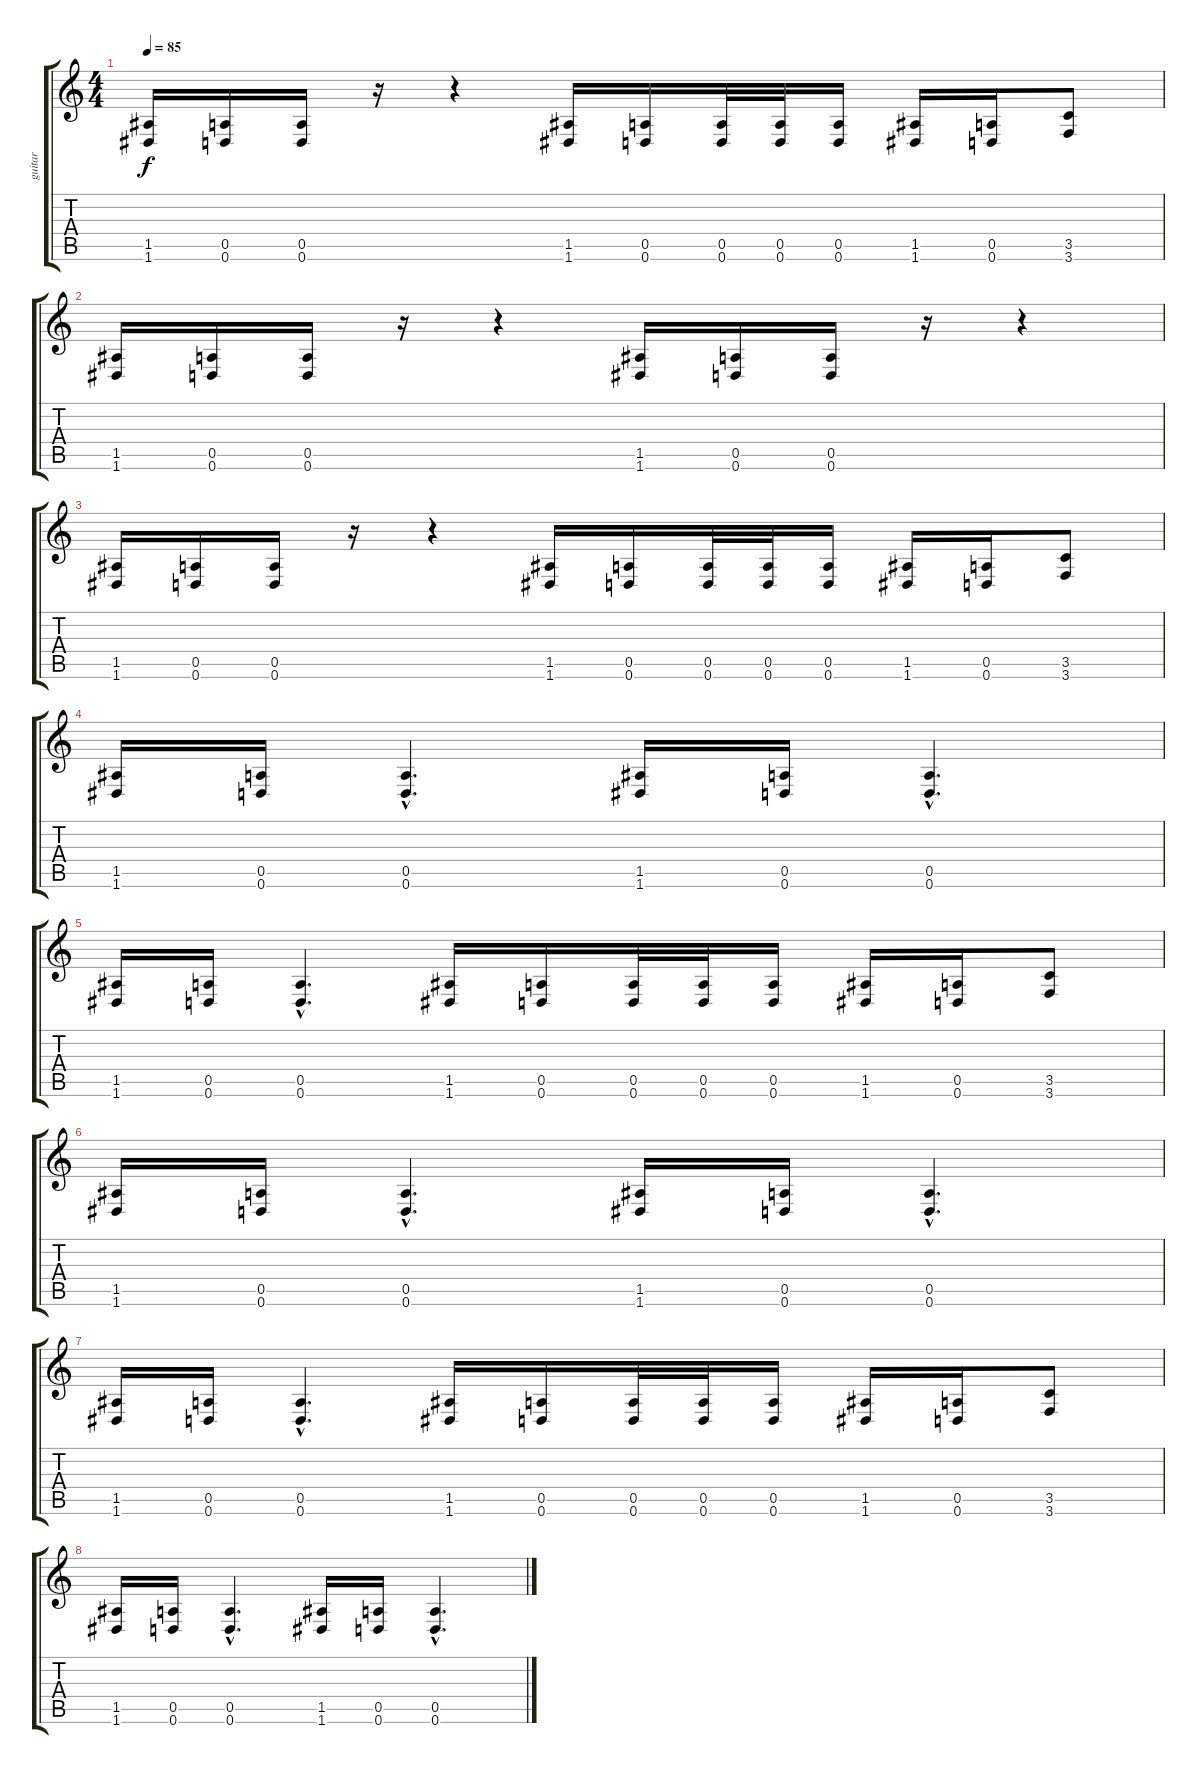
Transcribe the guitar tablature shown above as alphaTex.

\track ("guitar" "guitar") {instrument overdrivenguitar}
\staff {score tabs}
\tuning (E4 B3 G3 D3 A2 D2) {hide}
\ts (4 4)
\tempo 85
\clef g2
\ks c
(1.5 1.6).16{dy f} (0.5 0.6).16 (0.5 0.6).16 r.16 r.4 (1.5 1.6).16 (0.5 0.6).16 (0.5 0.6).32 (0.5 0.6).32 (0.5 0.6).16 (1.5 1.6).16 (0.5 0.6).16 (3.5 3.6).8 |
(1.5 1.6).16 (0.5 0.6).16 (0.5 0.6).16 r.16 r.4 (1.5 1.6).16 (0.5 0.6).16 (0.5 0.6).16 r.16 r.4 |
(1.5 1.6).16 (0.5 0.6).16 (0.5 0.6).16 r.16 r.4 (1.5 1.6).16 (0.5 0.6).16 (0.5 0.6).32 (0.5 0.6).32 (0.5 0.6).16 (1.5 1.6).16 (0.5 0.6).16 (3.5 3.6).8 |
(1.5 1.6).16 (0.5 0.6).16 (0.5{hac} 0.6{hac}).4{d} (1.5 1.6).16 (0.5 0.6).16 (0.5{hac} 0.6{hac}).4{d} |
(1.5 1.6).16 (0.5 0.6).16 (0.5{hac} 0.6{hac}).4{d} (1.5 1.6).16 (0.5 0.6).16 (0.5 0.6).32 (0.5 0.6).32 (0.5 0.6).16 (1.5 1.6).16 (0.5 0.6).16 (3.5 3.6).8 |
(1.5 1.6).16 (0.5 0.6).16 (0.5{hac} 0.6{hac}).4{d} (1.5 1.6).16 (0.5 0.6).16 (0.5{hac} 0.6{hac}).4{d} |
(1.5 1.6).16 (0.5 0.6).16 (0.5{hac} 0.6{hac}).4{d} (1.5 1.6).16 (0.5 0.6).16 (0.5 0.6).32 (0.5 0.6).32 (0.5 0.6).16 (1.5 1.6).16 (0.5 0.6).16 (3.5 3.6).8 |
(1.5 1.6).16 (0.5 0.6).16 (0.5{hac} 0.6{hac}).4{d} (1.5 1.6).16 (0.5 0.6).16 (0.5{hac} 0.6{hac}).4{d}
